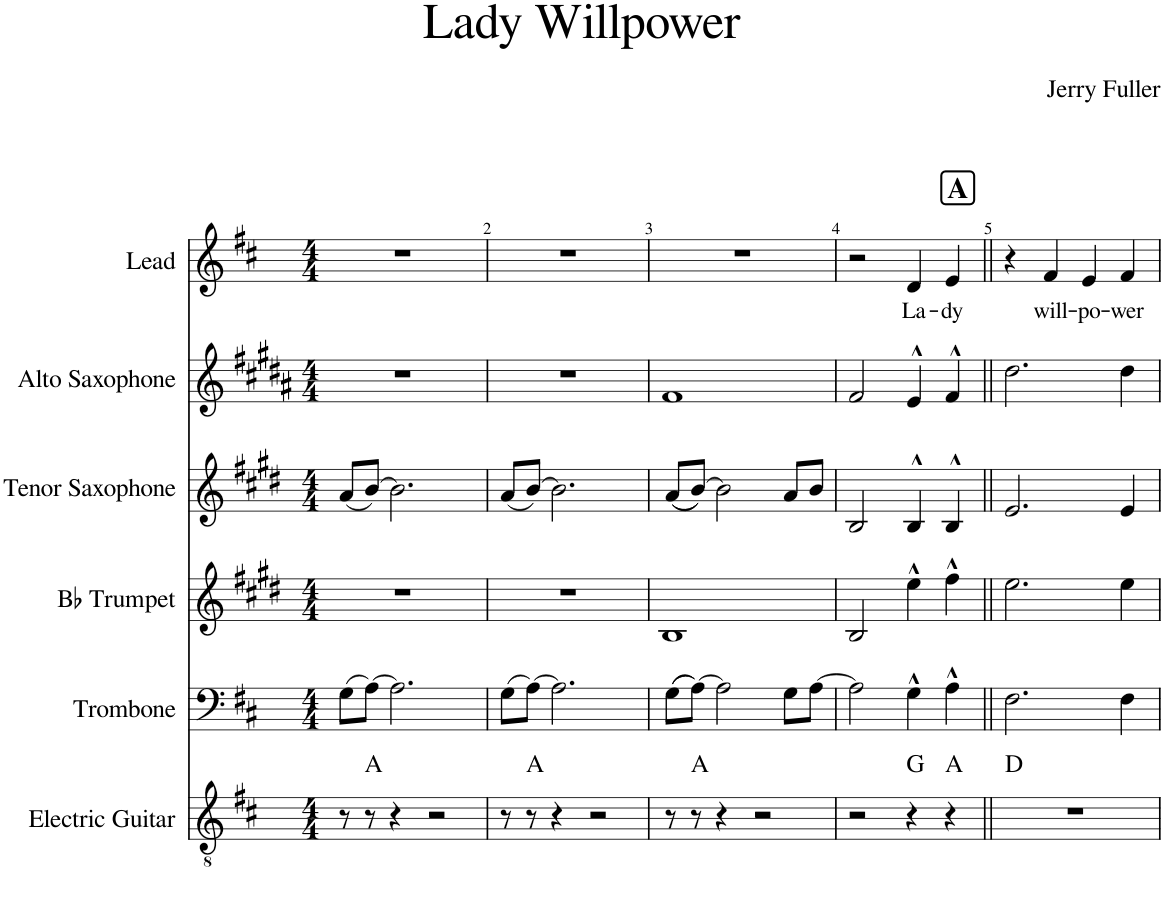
**kern	**harte	**kern	**kern	**kern	**kern	**kern	**text
*part6	*part6	*part5	*part4	*part3	*part2	*part1	*part1
*staff6	*	*staff5	*staff4	*staff3	*staff2	*staff1	*staff1
*I"Electric Guitar	*	*I"Trombone	*I"Bb Trumpet	*I"Tenor Saxophone	*I"Alto Saxophone	*I"Lead	*
*I'El. Guit.	*	*I'Tbn.	*I'Bb Tpt.	*I'T. Sax.	*I'A. Sax.	*I'Lead	*
*clefGv2	*	*clefF4	*clefG2	*clefG2	*clefG2	*clefG2	*
*	*	*	*Trd1c2	*Trd8c14	*Trd5c9	*	*
*k[f#c#]	*	*k[f#c#]	*k[f#c#g#d#]	*k[f#c#g#d#]	*k[f#c#g#d#a#]	*k[f#c#]	*
*M4/4	*	*M4/4	*M4/4	*M4/4	*M4/4	*M4/4	*
=1	=1	=1	=1	=1	=1	=1	=1
8r	.	(8G\L	1r	(8a/L	1r	1r	.
8r	A:maj	[8A\J)	.	[8b/J)	.	.	.
4r	.	2.A\]	.	2.b\]	.	.	.
2r	.	.	.	.	.	.	.
=2	=2	=2	=2	=2	=2	=2	=2
8r	.	(8G\L	1r	(8a/L	1r	1r	.
8r	A:maj	[8A\J)	.	[8b/J)	.	.	.
4r	.	2.A\]	.	2.b\]	.	.	.
2r	.	.	.	.	.	.	.
=3	=3	=3	=3	=3	=3	=3	=3
8r	.	((8G\L	1B	((8a/L	1f#	1r	.
8r	A:maj	[8A\J))	.	[8b/J))	.	.	.
4r	.	2A\]	.	2b\]	.	.	.
2r	.	.	.	.	.	.	.
.	.	8G\L	.	8a/L	.	.	.
.	.	[8A\J	.	8b/J	.	.	.
=4	=4	=4	=4	=4	=4	=4	=4
2r	.	2A\]	2B/	2B/	2f#/	2r	.
!	!	!	!	!	!	!	!LO:LY:b
4r	G:maj	4G^^\	4ee^^\	4B^^/	4e^^/	4d/	La-
!	!	!	!	!	!	!	!LO:LY:b
4r	A:maj	4A^^\	4ff#^^\	4B^^/	4f#^^/	4e/	-dy
!!LO:REH:place=s1:a:B:cj:fs=14:t=A
=5||	=5||	=5||	=5||	=5||	=5||	=5||	=5||
1r	D:maj	2.F#\	2.ee\	2.e/	2.dd#\	4r	.
!	!	!	!	!	!	!	!LO:LY:b
.	.	.	.	.	.	4f#/	will-
!	!	!	!	!	!	!	!LO:LY:b
.	.	.	.	.	.	4e/	-po-
!	!	!	!	!	!	!	!LO:LY:b
.	.	4F#\	4ee\	4e/	4dd#\	4f#/	-wer
=	=	=	=	=	=	=	=
*-	*-	*-	*-	*-	*-	*-	*-
